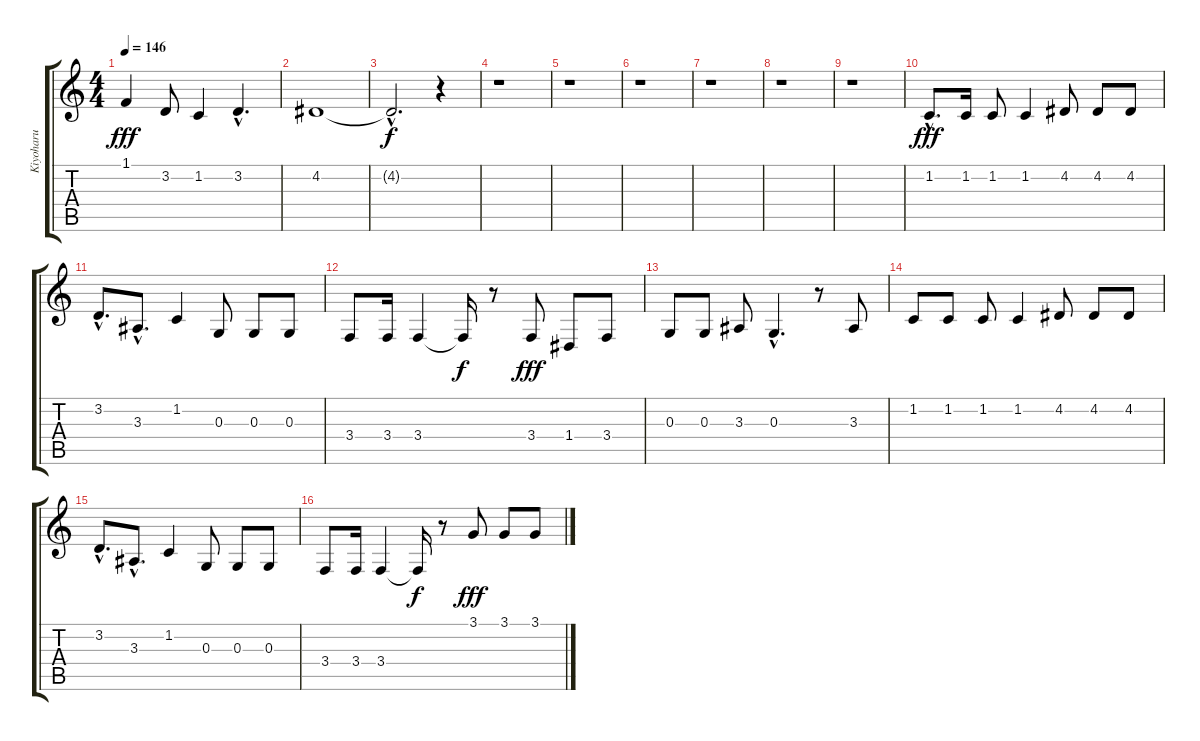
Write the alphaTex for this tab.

\track ("Kiyoharu" "Kiyoharu") {instrument englishhorn}
\staff {score tabs}
\tuning (E4 B3 G3 D3 A2 E2) {hide}
\ts (4 4)
\tempo 146
\clef g2
\ks c
1.1.4{dy fff} 3.2.8 1.2.4 3.2{hac}.4{d} |
4.2.1 |
4.2{hac t}.2{d dy f} r.4 |
r.1 |
r.1 |
r.1 |
r.1 |
r.1 |
r.1 |
1.2{hac}.8{d dy fff} 1.2.16 1.2.8 1.2.4 4.2.8 4.2.8 4.2.8 |
3.2{hac}.8{d} 3.3{hac}.8{d} 1.2.4 0.3.8 0.3.8 0.3.8 |
3.4.8 3.4.16 3.4.4 3.4{t}.16{dy f} r.8 3.4.8{dy fff} 1.4.8 3.4.8 |
0.3.8 0.3.8 3.3.8 0.3{hac}.4{d} r.8 3.3.8 |
1.2.8 1.2.8 1.2.8 1.2.4 4.2.8 4.2.8 4.2.8 |
3.2{hac}.8{d} 3.3{hac}.8{d} 1.2.4 0.3.8 0.3.8 0.3.8 |
3.4.8 3.4.16 3.4.4 3.4{t}.16{dy f} r.8 3.1.8{dy fff} 3.1.8 3.1.8
